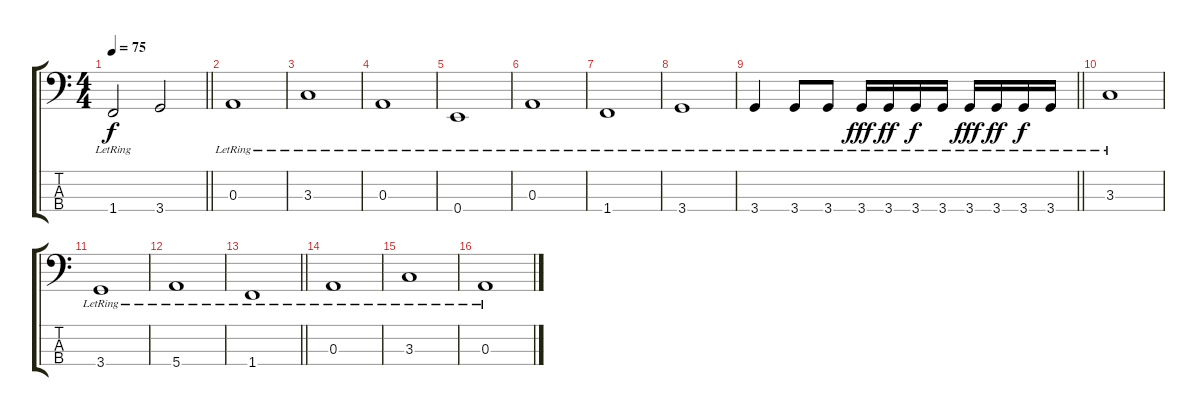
\track "" {instrument electricbasspick}
\staff {score tabs}
\tuning (G2 D2 A1 E1) {hide}
\ts (4 4)
\tempo 75
\clef f4
\barLineRight lightlight
\ks c
1.4{lr}.2{dy f} 3.4.2 |
\section ("" "")
0.3{lr}.1 |
3.3{lr}.1 |
0.3{lr}.1 |
0.4{lr}.1 |
0.3{lr}.1 |
1.4{lr}.1 |
3.4{lr}.1 |
\barLineRight lightlight
3.4{lr}.4 3.4{lr}.8 3.4{lr}.8 3.4{lr}.16{dy fff} 3.4{lr}.16{dy ff} 3.4{lr}.16{dy f} 3.4{lr}.16 3.4{lr}.16{dy fff} 3.4{lr}.16{dy ff} 3.4{lr}.16{dy f} 3.4{lr}.16 |
\section ("" "")
3.3{lr}.1 |
3.4{lr}.1 |
5.4{lr}.1 |
\barLineRight lightlight
1.4{lr}.1 |
0.3{lr}.1 |
3.3{lr}.1 |
0.3{lr}.1
